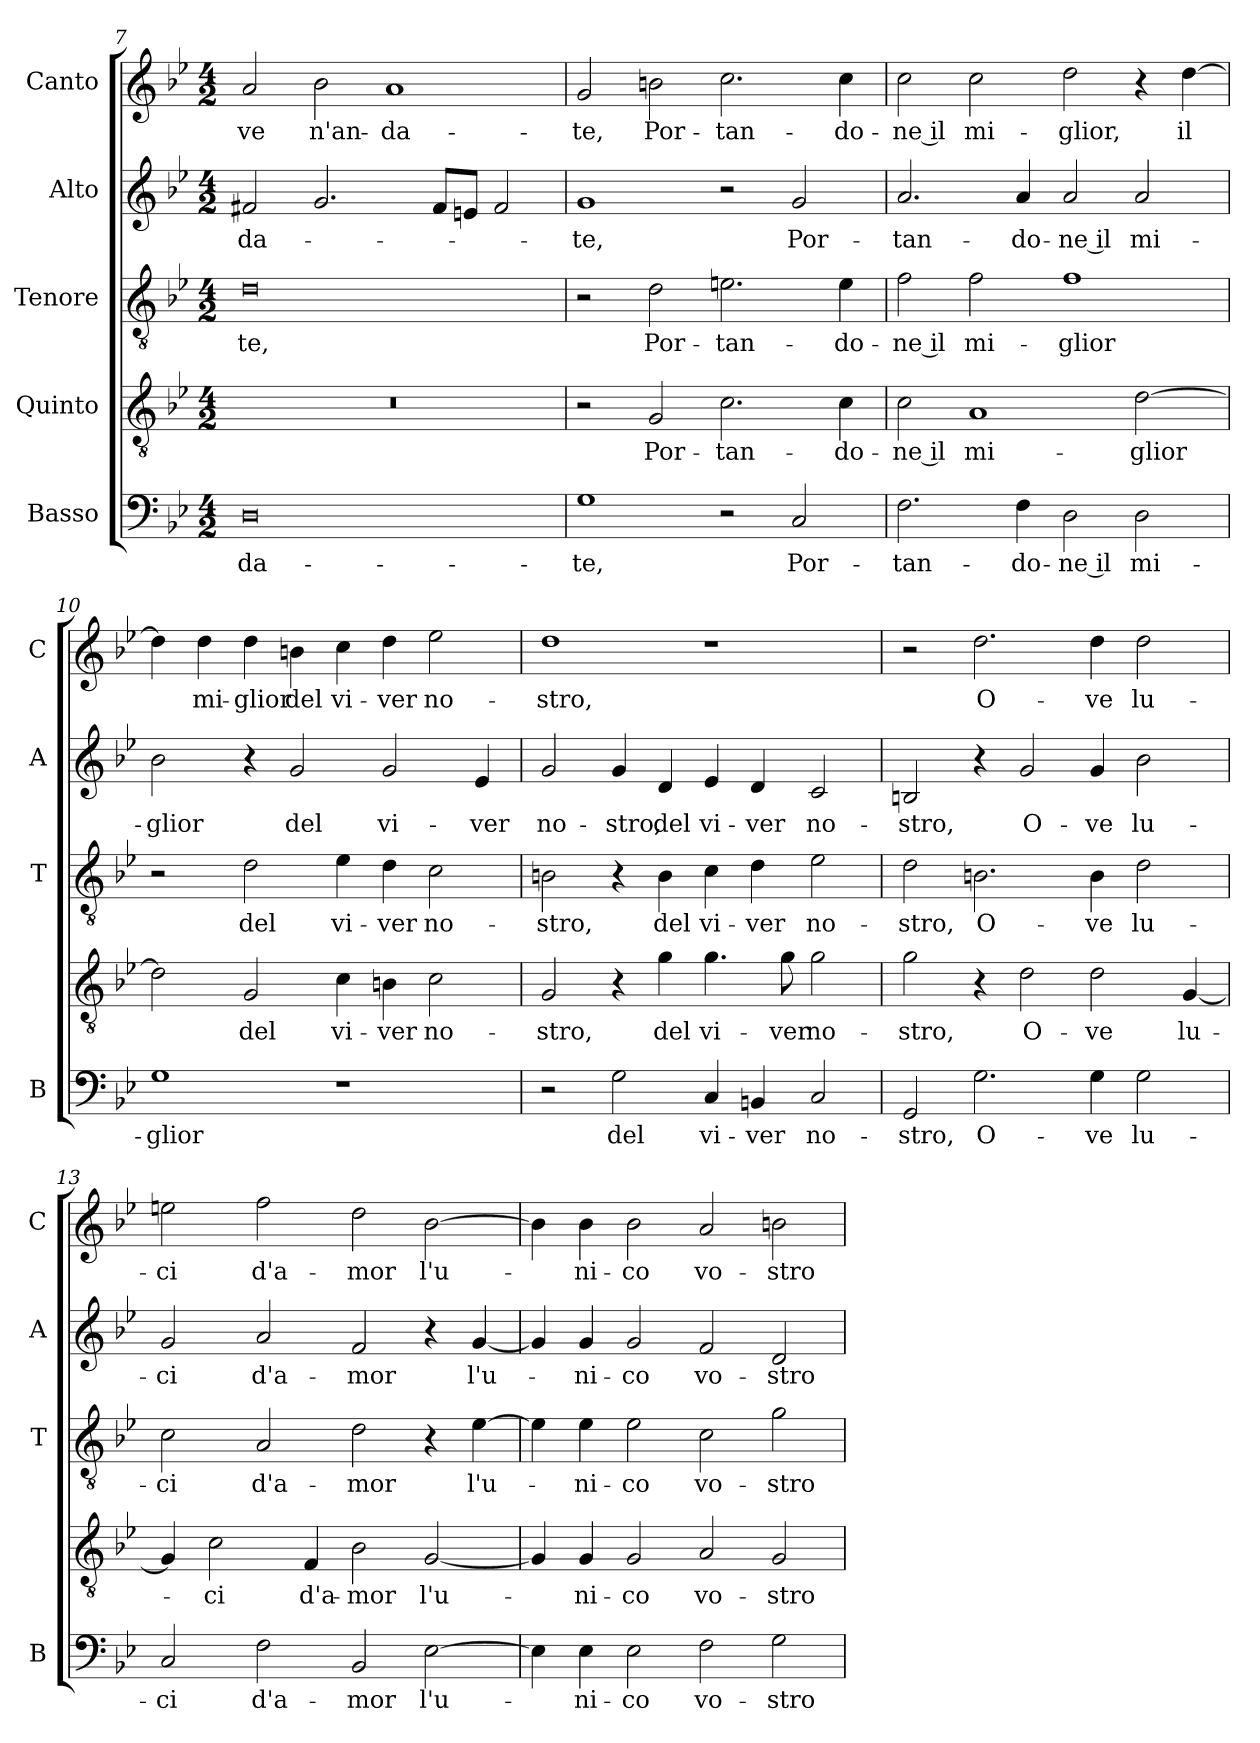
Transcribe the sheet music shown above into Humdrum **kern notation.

**kern	**text	**kern	**text	**kern	**text	**kern	**text	**kern	**text
*part5	*part5	*part4	*part4	*part3	*part3	*part2	*part2	*part1	*part1
*staff5	*staff5	*staff4	*staff4	*staff3	*staff3	*staff2	*staff2	*staff1	*staff1
*I"Basso	*	*I"Quinto	*	*I"Tenore	*	*I"Alto	*	*I"Canto	*
*I'B	*	*	*	*I'T	*	*I'A	*	*I'C	*
*clefF4	*	*clefGv2	*	*clefGv2	*	*clefG2	*	*clefG2	*
*k[b-e-]	*	*k[b-e-]	*	*k[b-e-]	*	*k[b-e-]	*	*k[b-e-]	*
*B-:	*	*B-:	*	*B-:	*	*B-:	*	*B-:	*
*M4/2	*	*M4/2	*	*M4/2	*	*M4/2	*	*M4/2	*
=7	=7	=7	=7	=7	=7	=7	=7	=7	=7
!	!LO:LY:b	!	!	!	!LO:LY:b	!	!LO:LY:b	!	!LO:LY:b
0D	-da-	0r	.	0d	-te,	2f#X/	-da-	2a/	-ve
!	!	!	!	!	!	!	!	!	!LO:LY:b
.	.	.	.	.	.	2.g/	.	2b-\	n'an-
!	!	!	!	!	!	!	!	!	!LO:LY:b
.	.	.	.	.	.	.	.	1a	-da-
.	.	.	.	.	.	8f#/L	.	.	.
.	.	.	.	.	.	8en/J	.	.	.
.	.	.	.	.	.	2f#/	.	.	.
=8	=8	=8	=8	=8	=8	=8	=8	=8	=8
!	!LO:LY:b	!	!	!	!	!	!LO:LY:b	!	!LO:LY:b
1G	-te,	2r	.	2r	.	1g	-te,	2g/	-te,
!	!	!	!LO:LY:b	!	!LO:LY:b	!	!	!	!LO:LY:b
.	.	2G/	Por-	2d\	Por-	.	.	2bn\	Por-
!	!	!	!LO:LY:b	!	!LO:LY:b	!	!	!	!LO:LY:b
2r	.	2.c\	-tan-	2.en\	-tan-	2r	.	2.cc\	-tan-
!	!LO:LY:b	!	!	!	!	!	!LO:LY:b	!	!
2C/	Por-	.	.	.	.	2g/	Por-	.	.
!	!	!	!LO:LY:b	!	!LO:LY:b	!	!	!	!LO:LY:b
.	.	4c\	-do-	4e\	-do-	.	.	4cc\	-do-
!!LO:LB:g=z
=9	=9	=9	=9	=9	=9	=9	=9	=9	=9
!	!LO:LY:b	!	!LO:LY:b	!	!LO:LY:b	!	!LO:LY:b	!	!LO:LY:b
2.F\	-tan-	2c\	-ne il	2f\	-ne il	2.a/	-tan-	2cc\	-ne il
!	!	!	!LO:LY:b	!	!LO:LY:b	!	!	!	!LO:LY:b
.	.	1A	mi-	2f\	mi-	.	.	2cc\	mi-
!	!LO:LY:b	!	!	!	!	!	!LO:LY:b	!	!
4F\	-do-	.	.	.	.	4a/	-do-	.	.
!	!LO:LY:b	!	!	!	!LO:LY:b	!	!LO:LY:b	!	!LO:LY:b
2D\	-ne il	.	.	1f	-glior	2a/	-ne il	2dd\	-glior,
!	!LO:LY:b	!	!LO:LY:b	!	!	!	!LO:LY:b	!	!
2D\	mi-	[2d\	-glior	.	.	2a/	mi-	4r	.
!	!	!	!	!	!	!	!	!	!LO:LY:b
.	.	.	.	.	.	.	.	[4dd\	il
=10	=10	=10	=10	=10	=10	=10	=10	=10	=10
!	!LO:LY:b	!	!	!	!	!	!LO:LY:b	!	!
1G	-glior	2d\]	.	2r	.	2b-\	-glior	4dd\]	.
!	!	!	!	!	!	!	!	!	!LO:LY:b
.	.	.	.	.	.	.	.	4dd\	mi-
!	!	!	!LO:LY:b	!	!LO:LY:b	!	!	!	!LO:LY:b
.	.	2G/	del	2d\	del	4r	.	4dd\	-glior
!	!	!	!	!	!	!	!LO:LY:b	!	!LO:LY:b
.	.	.	.	.	.	2g/	del	4bn\	del
!	!	!	!LO:LY:b	!	!LO:LY:b	!	!	!	!LO:LY:b
1r	.	4c\	vi-	4e-\	vi-	.	.	4cc\	vi-
!	!	!	!LO:LY:b	!	!LO:LY:b	!	!LO:LY:b	!	!LO:LY:b
.	.	4Bn\	-ver	4d\	-ver	2g/	vi-	4dd\	-ver
!	!	!	!LO:LY:b	!	!LO:LY:b	!	!	!	!LO:LY:b
.	.	2c\	no-	2c\	no-	.	.	2ee-\	no-
!	!	!	!	!	!	!	!LO:LY:b	!	!
.	.	.	.	.	.	4e-/	-ver	.	.
=11	=11	=11	=11	=11	=11	=11	=11	=11	=11
!	!	!	!LO:LY:b	!	!LO:LY:b	!	!LO:LY:b	!	!LO:LY:b
2r	.	2G/	-stro,	2Bn\	-stro,	2g/	no-	1dd	-stro,
!	!LO:LY:b	!	!	!	!	!	!LO:LY:b	!	!
2G\	del	4r	.	4r	.	4g/	-stro,	.	.
!	!	!	!LO:LY:b	!	!LO:LY:b	!	!LO:LY:b	!	!
.	.	4g\	del	4B\	del	4d/	del	.	.
!	!LO:LY:b	!	!LO:LY:b	!	!LO:LY:b	!	!LO:LY:b	!	!
4C/	vi-	4.g\	vi-	4c\	vi-	4e-/	vi-	1r	.
!	!LO:LY:b	!	!	!	!LO:LY:b	!	!LO:LY:b	!	!
4BBn/	-ver	.	.	4d\	-ver	4d/	-ver	.	.
!	!	!	!LO:LY:b	!	!	!	!	!	!
.	.	8g\	-ver	.	.	.	.	.	.
!	!LO:LY:b	!	!LO:LY:b	!	!LO:LY:b	!	!LO:LY:b	!	!
2C/	no-	2g\	no-	2e-\	no-	2c/	no-	.	.
=12	=12	=12	=12	=12	=12	=12	=12	=12	=12
!	!LO:LY:b	!	!LO:LY:b	!	!LO:LY:b	!	!LO:LY:b	!	!
2GG/	-stro,	2g\	-stro,	2d\	-stro,	2Bn/	-stro,	2r	.
!	!LO:LY:b	!	!	!	!LO:LY:b	!	!	!	!LO:LY:b
2.G\	O-	4r	.	2.Bn\	O-	4r	.	2.dd\	O-
!	!	!	!LO:LY:b	!	!	!	!LO:LY:b	!	!
.	.	2d\	O-	.	.	2g/	O-	.	.
!	!LO:LY:b	!	!LO:LY:b	!	!LO:LY:b	!	!LO:LY:b	!	!LO:LY:b
4G\	-ve	2d\	-ve	4B\	-ve	4g/	-ve	4dd\	-ve
!	!LO:LY:b	!	!	!	!LO:LY:b	!	!LO:LY:b	!	!LO:LY:b
2G\	lu-	.	.	2d\	lu-	2b-\	lu-	2dd\	lu-
!	!	!	!LO:LY:b	!	!	!	!	!	!
.	.	[4G/	lu-	.	.	.	.	.	.
!!LO:PB:g=z
=13	=13	=13	=13	=13	=13	=13	=13	=13	=13
!	!LO:LY:b	!	!	!	!LO:LY:b	!	!LO:LY:b	!	!LO:LY:b
2C/	-ci	4G/]	.	2c\	-ci	2g/	-ci	2een\	-ci
!	!	!	!LO:LY:b	!	!	!	!	!	!
.	.	2c\	-ci	.	.	.	.	.	.
!	!LO:LY:b	!	!	!	!LO:LY:b	!	!LO:LY:b	!	!LO:LY:b
2F\	d'a-	.	.	2A/	d'a-	2a/	d'a-	2ff\	d'a-
!	!	!	!LO:LY:b	!	!	!	!	!	!
.	.	4F/	d'a-	.	.	.	.	.	.
!	!LO:LY:b	!	!LO:LY:b	!	!LO:LY:b	!	!LO:LY:b	!	!LO:LY:b
2BB-/	-mor	2B-\	-mor	2d\	-mor	2f/	-mor	2dd\	-mor
!	!LO:LY:b	!	!LO:LY:b	!	!	!	!	!	!LO:LY:b
[2E-\	l'u-	[2G/	l'u-	4r	.	4r	.	[2b-\	l'u-
!	!	!	!	!	!LO:LY:b	!	!LO:LY:b	!	!
.	.	.	.	[4e-\	l'u-	[4g/	l'u-	.	.
=14	=14	=14	=14	=14	=14	=14	=14	=14	=14
4E-\]	.	4G/]	.	4e-\]	.	4g/]	.	4b-\]	.
!	!LO:LY:b	!	!LO:LY:b	!	!LO:LY:b	!	!LO:LY:b	!	!LO:LY:b
4E-\	-ni-	4G/	-ni-	4e-\	-ni-	4g/	-ni-	4b-\	-ni-
!	!LO:LY:b	!	!LO:LY:b	!	!LO:LY:b	!	!LO:LY:b	!	!LO:LY:b
2E-\	-co	2G/	-co	2e-\	-co	2g/	-co	2b-\	-co
!	!LO:LY:b	!	!LO:LY:b	!	!LO:LY:b	!	!LO:LY:b	!	!LO:LY:b
2F\	vo-	2A/	vo-	2c\	vo-	2f/	vo-	2a/	vo-
!	!LO:LY:b	!	!LO:LY:b	!	!LO:LY:b	!	!LO:LY:b	!	!LO:LY:b
2G\	-stro	2G/	-stro	2g\	-stro	2d/	-stro	2bn\	-stro
=	=	=	=	=	=	=	=	=	=
*-	*-	*-	*-	*-	*-	*-	*-	*-	*-
